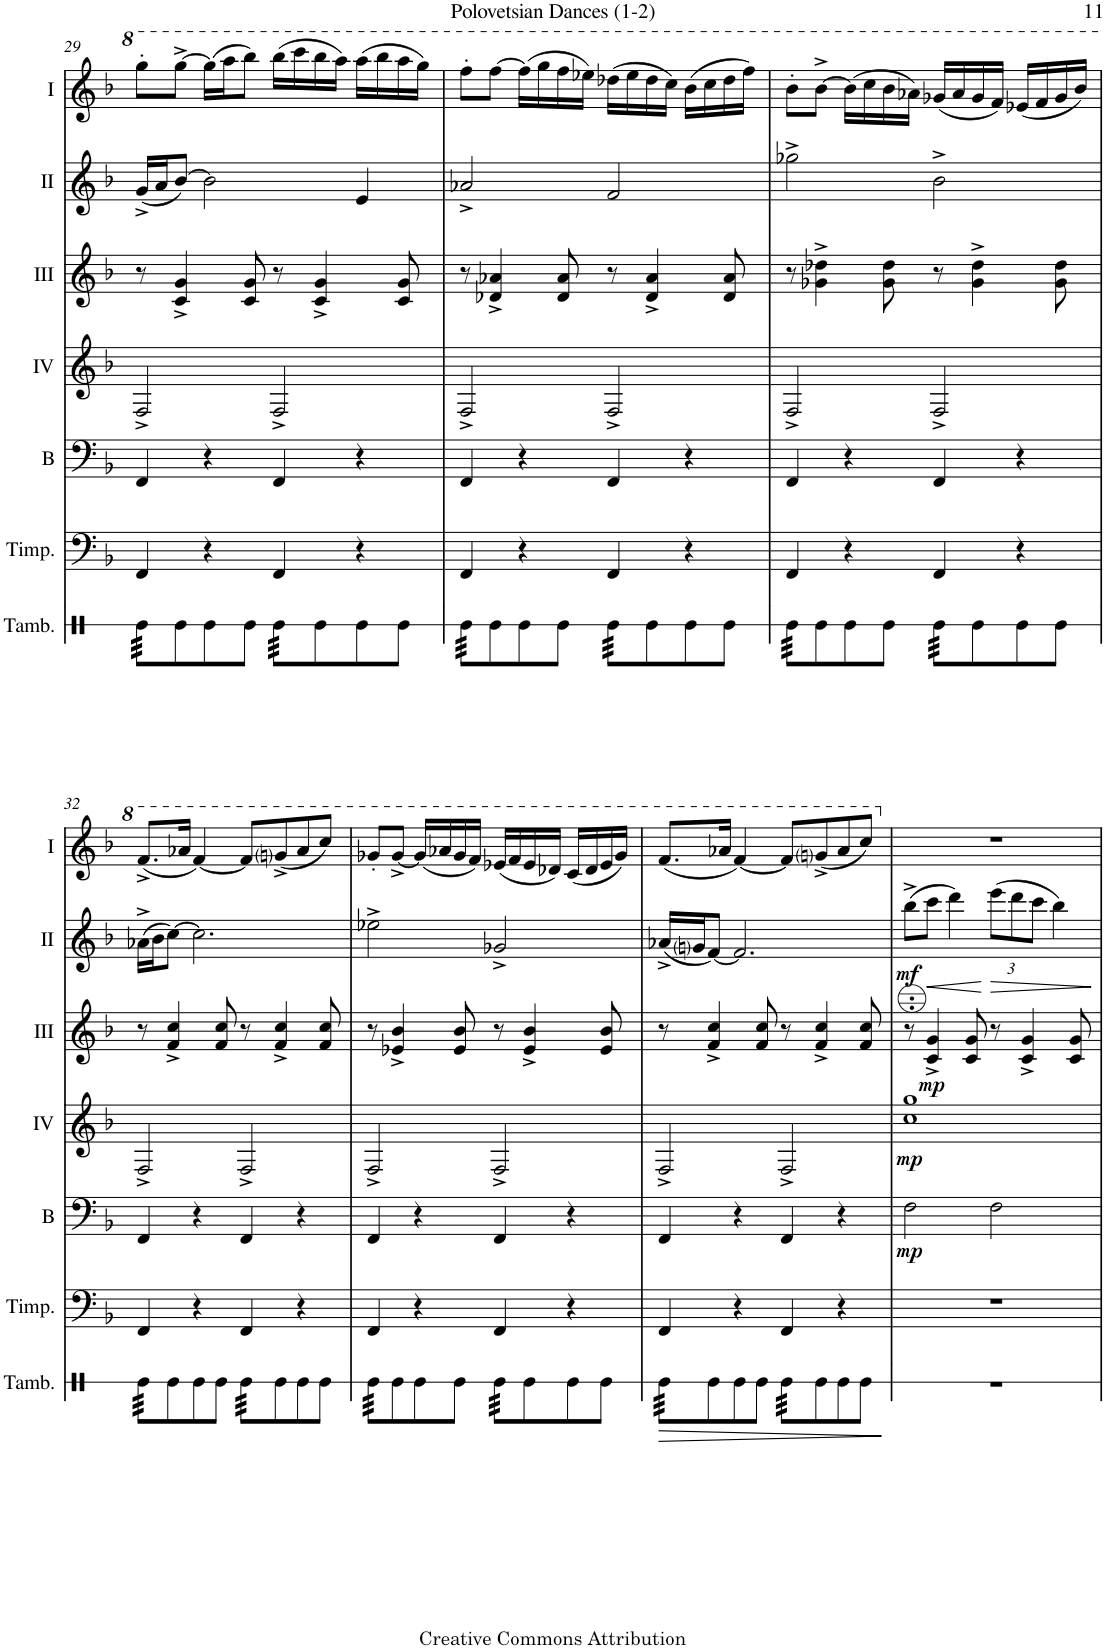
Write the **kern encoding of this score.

**kern	**kern	**dynam	**kern	**dynam	**kern	**dynam	**kern	**dynam	**kern
*part6	*part5	*part5	*part4	*part4	*part3	*part3	*part2	*part2	*part1
*staff6	*staff5	*staff5	*staff4	*staff4	*staff3	*staff3	*staff2	*staff2	*staff1
*I"Timpani	*I"Bass	*	*I"Acc. 4	*	*I"Acc. 3	*	*I"Acc. 2	*	*I"Acc. 1
*I'Timp.	*I'B	*	*	*	*	*	*	*	*
!!LO:PB:g=z
*clefF4	*clefF4	*	*clefG2	*	*clefG2	*	*clefG2	*	*clefG2
*	*Trd7c12	*	*Trd7c12	*	*	*	*	*	*
*k[b-]	*k[b-]	*	*k[b-]	*	*k[b-]	*	*k[b-]	*	*k[b-]
*M4/4	*M4/4	*	*M4/4	*	*M4/4	*	*M4/4	*	*M4/4
=29	=29	=29	=29	=29	=29	=29	=29	=29	=29
4FF/	4FF/	.	2F^/	.	8r	.	(16G^/LL	.	8ggg'\L
.	.	.	.	.	.	.	16A/J	.	.
.	.	.	.	.	4C/^ 4G/^	.	[8B-/J)	.	[8ggg^\J
4r	4r	.	.	.	.	.	2B-\]	.	(16ggg\LL]
.	.	.	.	.	.	.	.	.	16aaa\J
.	.	.	.	.	8C/ 8G/	.	.	.	8bbb-\J)
4FF/	4FF/	.	2F^/	.	8r	.	.	.	(16bbb-\LL
.	.	.	.	.	.	.	.	.	16cccc\
.	.	.	.	.	4C/^ 4G/^	.	.	.	16bbb-\
.	.	.	.	.	.	.	.	.	16aaa\JJ)
4r	4r	.	.	.	.	.	4E/	.	(16aaa\LL
.	.	.	.	.	.	.	.	.	16bbb-\
.	.	.	.	.	8C/ 8G/	.	.	.	16aaa\
.	.	.	.	.	.	.	.	.	16ggg\JJ)
=30	=30	=30	=30	=30	=30	=30	=30	=30	=30
4FF/	4FF/	.	2F^/	.	8r	.	2A-X^/	.	8fff'\L
.	.	.	.	.	4D-X/^ 4A-X/^	.	.	.	[8fff\J
4r	4r	.	.	.	.	.	.	.	(16fff\LL]
.	.	.	.	.	.	.	.	.	16ggg\
.	.	.	.	.	8D-/ 8A-/	.	.	.	16fff\
.	.	.	.	.	.	.	.	.	16eee-X\JJ)
4FF/	4FF/	.	2F^/	.	8r	.	2F/	.	(16ddd-X\LL
.	.	.	.	.	.	.	.	.	16eee-\
.	.	.	.	.	4D-/^ 4A-/^	.	.	.	16ddd-\
.	.	.	.	.	.	.	.	.	16ccc\JJ)
4r	4r	.	.	.	.	.	.	.	(16bb-\LL
.	.	.	.	.	.	.	.	.	16ccc\
.	.	.	.	.	8D-/ 8A-/	.	.	.	16ddd-\
.	.	.	.	.	.	.	.	.	16fff\JJ)
=31	=31	=31	=31	=31	=31	=31	=31	=31	=31
4FF/	4FF/	.	2F^/	.	8r	.	2g-X^\	.	8bb-'\L
.	.	.	.	.	4G-X\^ 4d-X\^	.	.	.	[8bb-^\J
4r	4r	.	.	.	.	.	.	.	(16bb-\LL]
.	.	.	.	.	.	.	.	.	16ccc\
.	.	.	.	.	8G-\ 8d-\	.	.	.	16bb-\
.	.	.	.	.	.	.	.	.	16aa-X\JJ)
4FF/	4FF/	.	2F^/	.	8r	.	2B-^\	.	(16gg-X/LL
.	.	.	.	.	.	.	.	.	16aa-/
.	.	.	.	.	4G-\^ 4d-\^	.	.	.	16gg-/
.	.	.	.	.	.	.	.	.	16ff/JJ)
4r	4r	.	.	.	.	.	.	.	(16ee-X/LL
.	.	.	.	.	.	.	.	.	16ff/
.	.	.	.	.	8G-\ 8d-\	.	.	.	16gg-/
.	.	.	.	.	.	.	.	.	16bb-/JJ)
!!LO:LB:g=z
=32	=32	=32	=32	=32	=32	=32	=32	=32	=32
4FF/	4FF/	.	2F^/	.	8r	.	(16A-X^\LL	.	(8.ff^/L
.	.	.	.	.	.	.	16B-\J	.	.
.	.	.	.	.	4F/^ 4c/^	.	[8c\J)	.	.
.	.	.	.	.	.	.	.	.	16aa-X/Jk
4r	4r	.	.	.	.	.	2.c\]	.	[4ff/)
.	.	.	.	.	8F/ 8c/	.	.	.	.
4FF/	4FF/	.	2F^/	.	8r	.	.	.	8ff/L]
.	.	.	.	.	4F/^ 4c/^	.	.	.	(8ggni^/
4r	4r	.	.	.	.	.	.	.	8aa-/
.	.	.	.	.	8F/ 8c/	.	.	.	8ccc/J)
=33	=33	=33	=33	=33	=33	=33	=33	=33	=33
4FF/	4FF/	.	2F^/	.	8r	.	2e-X^\	.	8gg-X'/L
.	.	.	.	.	4E-X/^ 4B-/^	.	.	.	[8gg-^/J
4r	4r	.	.	.	.	.	.	.	(16gg-/LL]
.	.	.	.	.	.	.	.	.	16aa-X/
.	.	.	.	.	8E-/ 8B-/	.	.	.	16gg-/
.	.	.	.	.	.	.	.	.	16ff/JJ)
4FF/	4FF/	.	2F^/	.	8r	.	2G-X^/	.	(16ee-X/LL
.	.	.	.	.	.	.	.	.	16ff/
.	.	.	.	.	4E-/^ 4B-/^	.	.	.	16ee-/
.	.	.	.	.	.	.	.	.	16dd-X/JJ)
4r	4r	.	.	.	.	.	.	.	(16cc/LL
.	.	.	.	.	.	.	.	.	16dd-/
.	.	.	.	.	8E-/ 8B-/	.	.	.	16ee-/
.	.	.	.	.	.	.	.	.	16gg-/JJ)
=34	=34	=34	=34	=34	=34	=34	=34	=34	=34
4FF/	4FF/	.	2F^/	.	8r	.	(16A-X^/LL	.	(8.ff/L
.	.	.	.	.	.	.	16Gni/J	.	.
.	.	.	.	.	4F/^ 4c/^	.	[8F/J)	.	.
.	.	.	.	.	.	.	.	.	16aa-X/Jk
4r	4r	.	.	.	.	.	2.F/]	.	[4ff/)
.	.	.	.	.	8F/ 8c/	.	.	.	.
4FF/	4FF/	.	2F^/	.	8r	.	.	.	8ff/L]
.	.	.	.	.	4F/^ 4c/^	.	.	.	(8ggni^/
4r	4r	.	.	.	.	.	.	.	8aa-/
.	.	.	.	.	8F/ 8c/	.	.	.	8ccc/J)
=35	=35	=35	=35	=35	=35	=35	=35	=35	=35
!	!	!LO:DY:b	!	!LO:DY:b	!	!	!	!LO:DY:b	!
1r	2F\	mp	1cc 1gg	mp	8r	.	(8bb-^\L	mf	1r
!	!	!	!	!	!	!LO:DY:b	!	!LO:HP:b	!
.	.	.	.	.	4C/^ 4G/^	mp	8ccc\J	<	.
.	.	.	.	.	.	.	4ddd\)	.	.
.	.	.	.	.	8C/ 8G/	.	.	.	.
*	*	*	*	*	*	*	*Xbrackettup	*	*
!	!	!	!	!	!	!	!	!LO:HP:n=1:b	!
.	2F\	.	.	.	8r	.	(12eee\L	[ >	.
.	.	.	.	.	.	.	12ddd\	.	.
.	.	.	.	.	4C/^ 4G/^	.	.	.	.
.	.	.	.	.	.	.	12ccc\J	.	.
.	.	.	.	.	.	.	4bb-\)	.	.
.	.	.	.	.	8C/ 8G/	.	.	.	.
.	.	.	.	.	.	.	.	]	.
=	=	=	=	=	=	=	=	=	=
*-	*-	*-	*-	*-	*-	*-	*-	*-	*-
